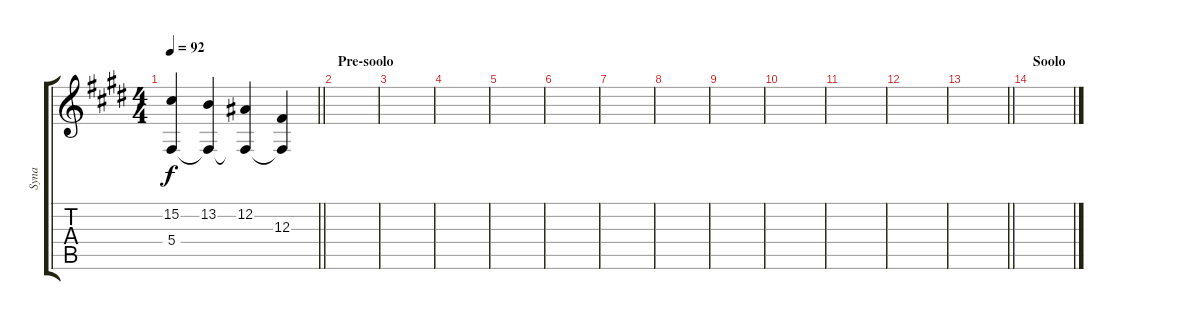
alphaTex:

\track ("Syna" "Syna") {instrument churchorgan}
\staff {score tabs}
\tuning (Eb4 Bb3 Gb3 Db3 Ab2 Db2) {hide}
\ts (4 4)
\tempo 92
\clef g2
\barLineRight lightlight
\ks c#minor
(15.2 5.4).4{dy f} (13.2 5.4{t}).4 (12.2 5.4{t}).4 (12.3 5.4{t}).4 |
\section ("" "Pre-soolo")
|
|
|
|
|
|
|
|
|
|
|
\barLineRight lightlight
|
\section ("" "Soolo")
